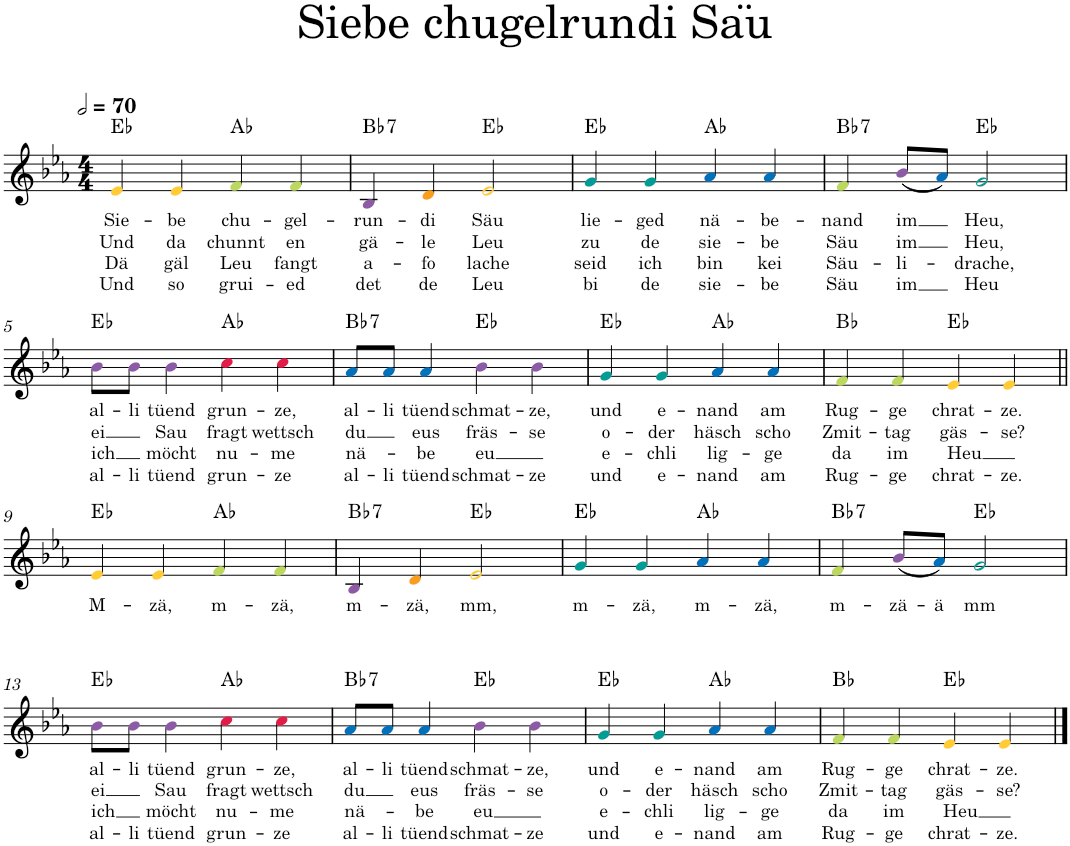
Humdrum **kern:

**kern	**text	**text	**text	**text	**harte
*part1	*part1	*part1	*part1	*part1	*part1
*staff1	*staff1	*staff1	*staff1	*staff1	*
*I"Piano	*	*	*	*	*
*I'Pno.	*	*	*	*	*
*clefG2	*	*	*	*	*
*k[b-e-a-]	*	*	*	*	*
*M4/4	*	*	*	*	*
*MM140	*	*	*	*	*
=1	=1	=1	=1	=1	=1
!	!LO:LY:b	!LO:LY:b	!LO:LY:b	!LO:LY:b	!
4e-i/	Sie-	Und	Dä	Und	Eb:maj
!	!LO:LY:b	!LO:LY:b	!LO:LY:b	!LO:LY:b	!
4e-i/	-be	da	gäl	so	.
!	!LO:LY:b	!LO:LY:b	!LO:LY:b	!LO:LY:b	!
4fj/	chu-	chunnt	Leu	grui-	Ab:maj
!	!LO:LY:b	!LO:LY:b	!LO:LY:b	!LO:LY:b	!
4fj/	-gel-	en	fangt	-ed	.
=2	=2	=2	=2	=2	=2
!	!LO:LY:b	!LO:LY:b	!LO:LY:b	!LO:LY:b	!LO:H:kt=7
4B-Z/	-run-	gä-	a-	det	Bb:7
!	!LO:LY:b	!LO:LY:b	!LO:LY:b	!LO:LY:b	!
4dV/	-di	-le	-fo	de	.
!	!LO:LY:b	!LO:LY:b	!LO:LY:b	!LO:LY:b	!
2e-i/	Säu	Leu	lache	Leu	Eb:maj
=3	=3	=3	=3	=3	=3
!	!LO:LY:b	!LO:LY:b	!LO:LY:b	!LO:LY:b	!
4gN/	lie-	zu	seid	bi	Eb:maj
!	!LO:LY:b	!LO:LY:b	!LO:LY:b	!LO:LY:b	!
4gN/	-ged	de	ich	de	.
!	!LO:LY:b	!LO:LY:b	!LO:LY:b	!LO:LY:b	!
4a-l/	nä-	sie-	bin	sie-	Ab:maj
!	!LO:LY:b	!LO:LY:b	!LO:LY:b	!LO:LY:b	!
4a-l/	-be-	-be	kei	-be	.
=4	=4	=4	=4	=4	=4
!	!LO:LY:b	!LO:LY:b	!LO:LY:b	!LO:LY:b	!LO:H:kt=7
4fj/	-nand	Säu	Säu-	Säu	Bb:7
!	!LO:LY:b	!LO:LY:b	!LO:LY:b	!LO:LY:b	!
(8b-Z/L	im	im	-li-	im	.
8a-l/J)	.	.	.	.	.
!	!LO:LY:b	!LO:LY:b	!LO:LY:b	!LO:LY:b	!
2gN/	Heu,	Heu,	-drache,	Heu	Eb:maj
!!LO:LB:g=z
=5	=5	=5	=5	=5	=5
!	!LO:LY:b	!LO:LY:b	!LO:LY:b	!LO:LY:b	!
8b-Z\L	al-	ei	ich	al-	Eb:maj
!	!LO:LY:b	!	!	!LO:LY:b	!
8b-Z\J	-li	.	.	-li	.
!	!LO:LY:b	!LO:LY:b	!LO:LY:b	!LO:LY:b	!
4b-Z\	tüend	Sau	möcht	tüend	.
!	!LO:LY:b	!LO:LY:b	!LO:LY:b	!LO:LY:b	!
4cc!\	grun-	fragt	nu-	grun-	Ab:maj
!	!LO:LY:b	!LO:LY:b	!LO:LY:b	!LO:LY:b	!
4cc!\	-ze,	wettsch	-me	-ze	.
=6	=6	=6	=6	=6	=6
!	!LO:LY:b	!LO:LY:b	!LO:LY:b	!LO:LY:b	!LO:H:kt=7
8a-l/L	al-	du	nä-	al-	Bb:7
!	!LO:LY:b	!	!	!LO:LY:b	!
8a-l/J	-li	.	.	-li	.
!	!LO:LY:b	!LO:LY:b	!LO:LY:b	!LO:LY:b	!
4a-l/	tüend	eus	-be	tüend	.
!	!LO:LY:b	!LO:LY:b	!LO:LY:b	!LO:LY:b	!
4b-Z\	schmat-	fräs-	eu	schmat-	Eb:maj
!	!LO:LY:b	!LO:LY:b	!	!LO:LY:b	!
4b-Z\	-ze,	-se	.	-ze	.
=7	=7	=7	=7	=7	=7
!	!LO:LY:b	!LO:LY:b	!LO:LY:b	!LO:LY:b	!
4gN/	und	o-	e-	und	Eb:maj
!	!LO:LY:b	!LO:LY:b	!LO:LY:b	!LO:LY:b	!
4gN/	e-	-der	-chli	e-	.
!	!LO:LY:b	!LO:LY:b	!LO:LY:b	!LO:LY:b	!
4a-l/	-nand	häsch	lig-	-nand	Ab:maj
!	!LO:LY:b	!LO:LY:b	!LO:LY:b	!LO:LY:b	!
4a-l/	am	scho	-ge	am	.
=8	=8	=8	=8	=8	=8
!	!LO:LY:b	!LO:LY:b	!LO:LY:b	!LO:LY:b	!
4fj/	Rug-	Zmit-	da	Rug-	Bb:maj
!	!LO:LY:b	!LO:LY:b	!LO:LY:b	!LO:LY:b	!
4fj/	-ge	-tag	im	-ge	.
!	!LO:LY:b	!LO:LY:b	!LO:LY:b	!LO:LY:b	!
4e-i/	chrat-	gäs-	Heu	chrat-	Eb:maj
!	!LO:LY:b	!LO:LY:b	!	!LO:LY:b	!
4e-i/	-ze.	-se?	.	-ze.	.
!!LO:LB:g=z
=9||	=9||	=9||	=9||	=9||	=9||
!	!LO:LY:b	!	!	!	!
4e-i/	M-	.	.	.	Eb:maj
!	!LO:LY:b	!	!	!	!
4e-i/	-zä,	.	.	.	.
!	!LO:LY:b	!	!	!	!
4fj/	m-	.	.	.	Ab:maj
!	!LO:LY:b	!	!	!	!
4fj/	-zä,	.	.	.	.
=10	=10	=10	=10	=10	=10
!	!LO:LY:b	!	!	!	!LO:H:kt=7
4B-Z/	m-	.	.	.	Bb:7
!	!LO:LY:b	!	!	!	!
4dV/	-zä,	.	.	.	.
!	!LO:LY:b	!	!	!	!
2e-i/	mm,	.	.	.	Eb:maj
=11	=11	=11	=11	=11	=11
!	!LO:LY:b	!	!	!	!
4gN/	m-	.	.	.	Eb:maj
!	!LO:LY:b	!	!	!	!
4gN/	-zä,	.	.	.	.
!	!LO:LY:b	!	!	!	!
4a-l/	m-	.	.	.	Ab:maj
!	!LO:LY:b	!	!	!	!
4a-l/	-zä,	.	.	.	.
=12	=12	=12	=12	=12	=12
!	!LO:LY:b	!	!	!	!LO:H:kt=7
4fj/	m-	.	.	.	Bb:7
!	!LO:LY:b	!	!	!	!
(8b-Z/L	-zä-	.	.	.	.
!	!LO:LY:b	!	!	!	!
8a-l/J)	-ä	.	.	.	.
!	!LO:LY:b	!	!	!	!
2gN/	mm	.	.	.	Eb:maj
!!LO:LB:g=z
=13	=13	=13	=13	=13	=13
!	!LO:LY:b	!LO:LY:b	!LO:LY:b	!LO:LY:b	!
8b-Z\L	al-	ei	ich	al-	Eb:maj
!	!LO:LY:b	!	!	!LO:LY:b	!
8b-Z\J	-li	.	.	-li	.
!	!LO:LY:b	!LO:LY:b	!LO:LY:b	!LO:LY:b	!
4b-Z\	tüend	Sau	möcht	tüend	.
!	!LO:LY:b	!LO:LY:b	!LO:LY:b	!LO:LY:b	!
4cc!\	grun-	fragt	nu-	grun-	Ab:maj
!	!LO:LY:b	!LO:LY:b	!LO:LY:b	!LO:LY:b	!
4cc!\	-ze,	wettsch	-me	-ze	.
=14	=14	=14	=14	=14	=14
!	!LO:LY:b	!LO:LY:b	!LO:LY:b	!LO:LY:b	!LO:H:kt=7
8a-l/L	al-	du	nä-	al-	Bb:7
!	!LO:LY:b	!	!	!LO:LY:b	!
8a-l/J	-li	.	.	-li	.
!	!LO:LY:b	!LO:LY:b	!LO:LY:b	!LO:LY:b	!
4a-l/	tüend	eus	-be	tüend	.
!	!LO:LY:b	!LO:LY:b	!LO:LY:b	!LO:LY:b	!
4b-Z\	schmat-	fräs-	eu	schmat-	Eb:maj
!	!LO:LY:b	!LO:LY:b	!	!LO:LY:b	!
4b-Z\	-ze,	-se	.	-ze	.
=15	=15	=15	=15	=15	=15
!	!LO:LY:b	!LO:LY:b	!LO:LY:b	!LO:LY:b	!
4gN/	und	o-	e-	und	Eb:maj
!	!LO:LY:b	!LO:LY:b	!LO:LY:b	!LO:LY:b	!
4gN/	e-	-der	-chli	e-	.
!	!LO:LY:b	!LO:LY:b	!LO:LY:b	!LO:LY:b	!
4a-l/	-nand	häsch	lig-	-nand	Ab:maj
!	!LO:LY:b	!LO:LY:b	!LO:LY:b	!LO:LY:b	!
4a-l/	am	scho	-ge	am	.
=16	=16	=16	=16	=16	=16
!	!LO:LY:b	!LO:LY:b	!LO:LY:b	!LO:LY:b	!
4fj/	Rug-	Zmit-	da	Rug-	Bb:maj
!	!LO:LY:b	!LO:LY:b	!LO:LY:b	!LO:LY:b	!
4fj/	-ge	-tag	im	-ge	.
!	!LO:LY:b	!LO:LY:b	!LO:LY:b	!LO:LY:b	!
4e-i/	chrat-	gäs-	Heu	chrat-	Eb:maj
!	!LO:LY:b	!LO:LY:b	!	!LO:LY:b	!
4e-i/	-ze.	-se?	.	-ze.	.
==	==	==	==	==	==
*-	*-	*-	*-	*-	*-
